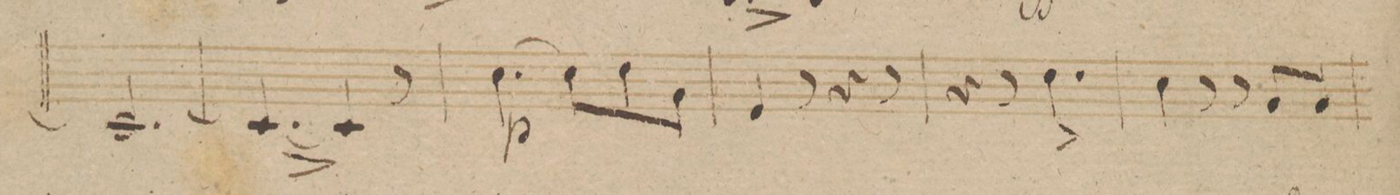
**kern	**dynam
*I"Corno 2do in F.	*
*clefG2	*
*k[b-]	*
*M6/8	*
2.F/_	.
=91	=91
4.F^/_	.
4F/]	.
8r	.
=92	=92
[4.f\	p
8f\L]	.
8g\	.
8c\J	.
=93	=93
4A/	.
8r	.
4r	.
8r	.
=94	=94
4r	.
8r	.
4.g^<\	.
=95	=95
4f\	.
8r	.
8r	.
8c/L	.
8c/J	.
=96	=96
*-	*-
